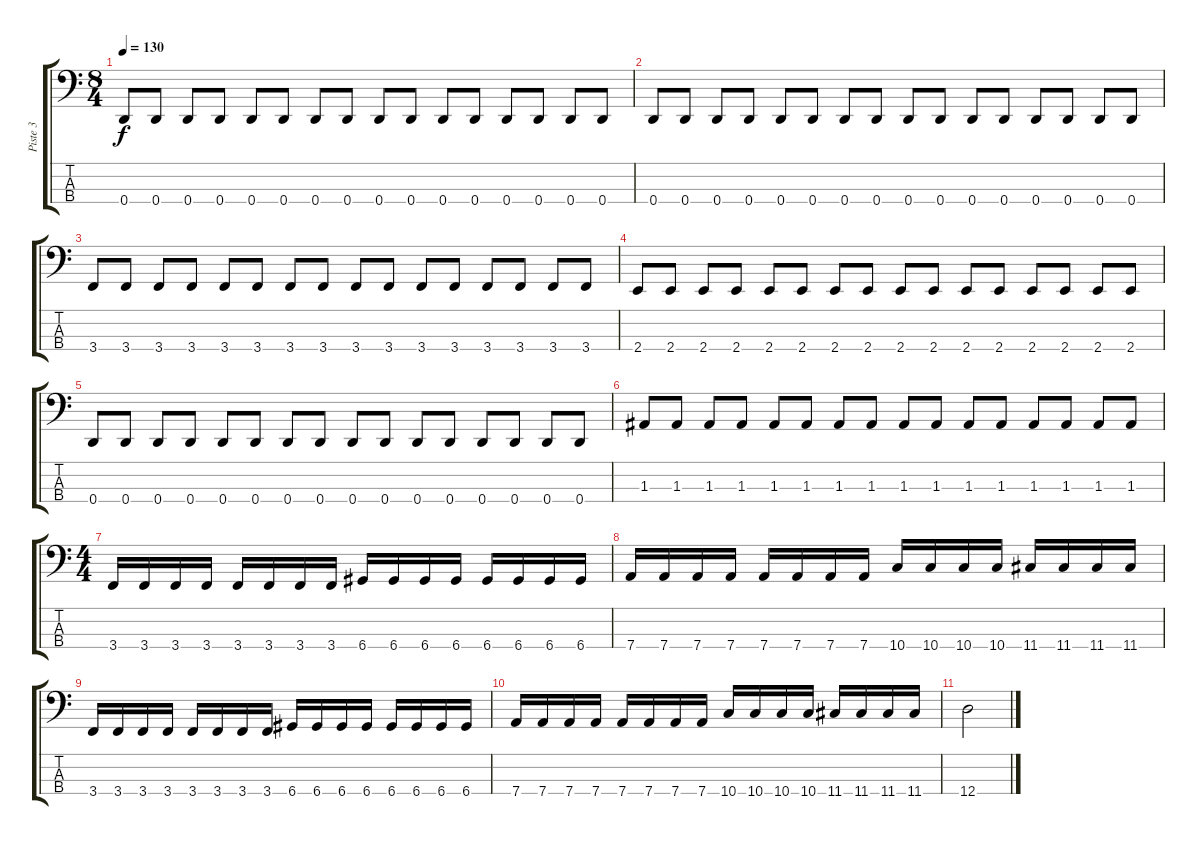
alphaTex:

\track ("Piste 3" "Piste 3") {instrument electricbassfinger}
\staff {score tabs}
\tuning (G2 D2 A1 D1) {hide}
\ts (8 4)
\tempo 130
\clef f4
\ks c
0.4.8{dy f} 0.4.8 0.4.8 0.4.8 0.4.8 0.4.8 0.4.8 0.4.8 0.4.8 0.4.8 0.4.8 0.4.8 0.4.8 0.4.8 0.4.8 0.4.8 |
0.4.8 0.4.8 0.4.8 0.4.8 0.4.8 0.4.8 0.4.8 0.4.8 0.4.8 0.4.8 0.4.8 0.4.8 0.4.8 0.4.8 0.4.8 0.4.8 |
3.4.8 3.4.8 3.4.8 3.4.8 3.4.8 3.4.8 3.4.8 3.4.8 3.4.8 3.4.8 3.4.8 3.4.8 3.4.8 3.4.8 3.4.8 3.4.8 |
2.4.8 2.4.8 2.4.8 2.4.8 2.4.8 2.4.8 2.4.8 2.4.8 2.4.8 2.4.8 2.4.8 2.4.8 2.4.8 2.4.8 2.4.8 2.4.8 |
0.4.8 0.4.8 0.4.8 0.4.8 0.4.8 0.4.8 0.4.8 0.4.8 0.4.8 0.4.8 0.4.8 0.4.8 0.4.8 0.4.8 0.4.8 0.4.8 |
1.3.8 1.3.8 1.3.8 1.3.8 1.3.8 1.3.8 1.3.8 1.3.8 1.3.8 1.3.8 1.3.8 1.3.8 1.3.8 1.3.8 1.3.8 1.3.8 |
\ts (4 4)
3.4.16 3.4.16 3.4.16 3.4.16 3.4.16 3.4.16 3.4.16 3.4.16 6.4.16 6.4.16 6.4.16 6.4.16 6.4.16 6.4.16 6.4.16 6.4.16 |
7.4.16 7.4.16 7.4.16 7.4.16 7.4.16 7.4.16 7.4.16 7.4.16 10.4.16 10.4.16 10.4.16 10.4.16 11.4.16 11.4.16 11.4.16 11.4.16 |
3.4.16 3.4.16 3.4.16 3.4.16 3.4.16 3.4.16 3.4.16 3.4.16 6.4.16 6.4.16 6.4.16 6.4.16 6.4.16 6.4.16 6.4.16 6.4.16 |
7.4.16 7.4.16 7.4.16 7.4.16 7.4.16 7.4.16 7.4.16 7.4.16 10.4.16 10.4.16 10.4.16 10.4.16 11.4.16 11.4.16 11.4.16 11.4.16 |
12.4.2
